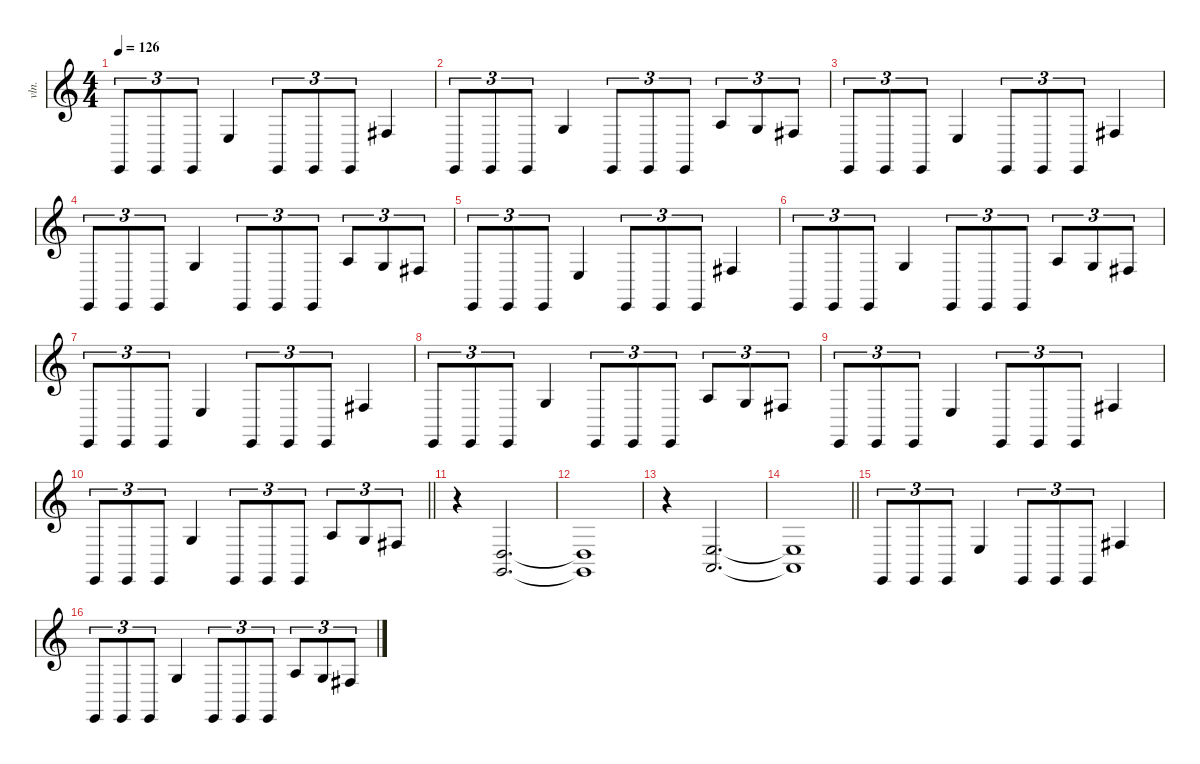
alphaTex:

\defaultSystemsLayout 4
\hideDynamics
\bracketExtendMode nobrackets
\otherSystemsTrackNameOrientation horizontal
\track ("Strings Lower" "vln.") {instrument tremolostrings}
\staff {score}
\tuning (E4 B3 G3 D3 A2 E2)
\ts (4 4)
\tempo 126
\clef g2
\ks c
0.6.8{tu (3 2) dy f beam Up} 0.6.8{tu (3 2) beam Up} 0.6.8{tu (3 2) beam Up} 7.5.4{beam Up} 0.6.8{tu (3 2) beam Up} 0.6.8{tu (3 2) beam Up} 0.6.8{tu (3 2) beam Up} 9.5{acc #}.4{beam Up} |
0.6.8{tu (3 2) beam Up} 0.6.8{tu (3 2) beam Up} 0.6.8{tu (3 2) beam Up} 10.5.4{beam Up} 0.6.8{tu (3 2) beam Up} 0.6.8{tu (3 2) beam Up} 0.6.8{tu (3 2) beam Up} 12.5.8{tu (3 2) beam Up} 10.5.8{tu (3 2) beam Up} 9.5{acc #}.8{tu (3 2) beam Up} |
0.6.8{tu (3 2) beam Up} 0.6.8{tu (3 2) beam Up} 0.6.8{tu (3 2) beam Up} 7.5.4{beam Up} 0.6.8{tu (3 2) beam Up} 0.6.8{tu (3 2) beam Up} 0.6.8{tu (3 2) beam Up} 9.5{acc #}.4{beam Up} |
0.6.8{tu (3 2) beam Up} 0.6.8{tu (3 2) beam Up} 0.6.8{tu (3 2) beam Up} 10.5.4{beam Up} 0.6.8{tu (3 2) beam Up} 0.6.8{tu (3 2) beam Up} 0.6.8{tu (3 2) beam Up} 12.5.8{tu (3 2) beam Up} 10.5.8{tu (3 2) beam Up} 9.5{acc #}.8{tu (3 2) beam Up} |
0.6.8{tu (3 2) beam Up} 0.6.8{tu (3 2) beam Up} 0.6.8{tu (3 2) beam Up} 7.5.4{beam Up} 0.6.8{tu (3 2) beam Up} 0.6.8{tu (3 2) beam Up} 0.6.8{tu (3 2) beam Up} 9.5{acc #}.4{beam Up} |
0.6.8{tu (3 2) beam Up} 0.6.8{tu (3 2) beam Up} 0.6.8{tu (3 2) beam Up} 10.5.4{beam Up} 0.6.8{tu (3 2) beam Up} 0.6.8{tu (3 2) beam Up} 0.6.8{tu (3 2) beam Up} 12.5.8{tu (3 2) beam Up} 10.5.8{tu (3 2) beam Up} 9.5{acc #}.8{tu (3 2) beam Up} |
0.6.8{tu (3 2) beam Up} 0.6.8{tu (3 2) beam Up} 0.6.8{tu (3 2) beam Up} 7.5.4{beam Up} 0.6.8{tu (3 2) beam Up} 0.6.8{tu (3 2) beam Up} 0.6.8{tu (3 2) beam Up} 9.5{acc #}.4{beam Up} |
0.6.8{tu (3 2) beam Up} 0.6.8{tu (3 2) beam Up} 0.6.8{tu (3 2) beam Up} 10.5.4{beam Up} 0.6.8{tu (3 2) beam Up} 0.6.8{tu (3 2) beam Up} 0.6.8{tu (3 2) beam Up} 12.5.8{tu (3 2) beam Up} 10.5.8{tu (3 2) beam Up} 9.5{acc #}.8{tu (3 2) beam Up} |
0.6.8{tu (3 2) beam Up} 0.6.8{tu (3 2) beam Up} 0.6.8{tu (3 2) beam Up} 7.5.4{beam Up} 0.6.8{tu (3 2) beam Up} 0.6.8{tu (3 2) beam Up} 0.6.8{tu (3 2) beam Up} 9.5{acc #}.4{beam Up} |
\barLineRight lightlight
0.6.8{tu (3 2) beam Up} 0.6.8{tu (3 2) beam Up} 0.6.8{tu (3 2) beam Up} 10.5.4{beam Up} 0.6.8{tu (3 2) beam Up} 0.6.8{tu (3 2) beam Up} 0.6.8{tu (3 2) beam Up} 12.5.8{tu (3 2) beam Up} 10.5.8{tu (3 2) beam Up} 9.5{acc #}.8{tu (3 2) beam Up} |
r.4{beam Down} (5.5 3.6).2{d dy mp beam Up} |
(5.5{t} 3.6{t}).1{dy f beam Up} |
r.4{beam Down} (7.5 5.6).2{d dy mp beam Up} |
\barLineRight lightlight
(7.5{t} 5.6{t}).1{dy f beam Up} |
0.6.8{tu (3 2) beam Up} 0.6.8{tu (3 2) beam Up} 0.6.8{tu (3 2) beam Up} 7.5.4{beam Up} 0.6.8{tu (3 2) beam Up} 0.6.8{tu (3 2) beam Up} 0.6.8{tu (3 2) beam Up} 9.5{acc #}.4{beam Up} |
0.6.8{tu (3 2) beam Up} 0.6.8{tu (3 2) beam Up} 0.6.8{tu (3 2) beam Up} 10.5.4{beam Up} 0.6.8{tu (3 2) beam Up} 0.6.8{tu (3 2) beam Up} 0.6.8{tu (3 2) beam Up} 12.5.8{tu (3 2) beam Up} 10.5.8{tu (3 2) beam Up} 9.5{acc #}.8{tu (3 2) beam Up}
